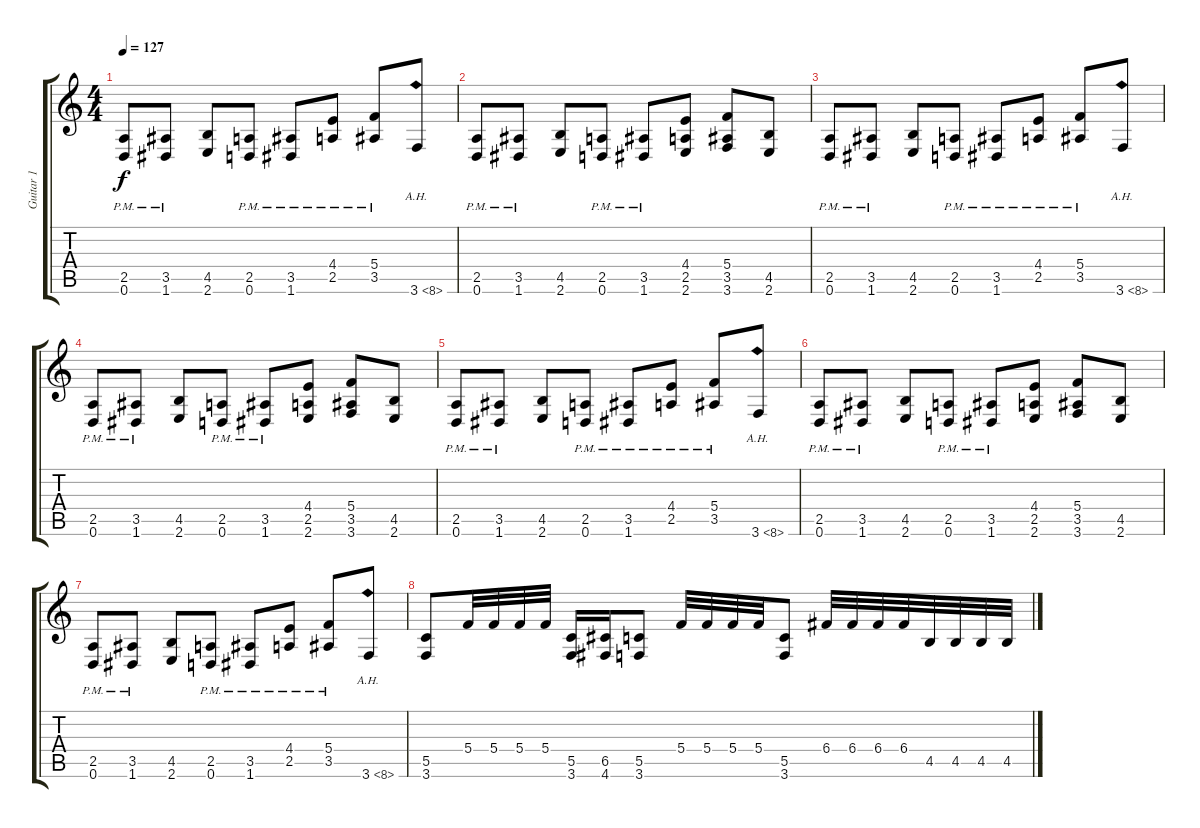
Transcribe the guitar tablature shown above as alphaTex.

\track ("Guitar 1" "Guitar 1") {instrument distortionguitar}
\staff {score tabs}
\tuning (D4 A3 F3 C3 G2 D2) {hide}
\ts (4 4)
\tempo 127
\clef g2
\ks c
(2.5{pm} 0.6{pm}).8{dy f} (3.5{pm} 1.6{pm}).8 (4.5 2.6).8 (2.5 0.6{pm}).8 (3.5{pm} 1.6{pm}).8 (4.4{pm} 2.5).8 (5.4{pm} 3.5{pm}).8 3.6{ah 5}.8 |
(2.5{pm} 0.6{pm}).8 (3.5{pm} 1.6{pm}).8 (4.5 2.6).8 (2.5{pm} 0.6{pm}).8 (3.5{pm} 1.6{pm}).8 (4.4 2.5 2.6).8 (5.4 3.5 3.6).8 (4.5 2.6).8 |
(2.5{pm} 0.6{pm}).8 (3.5{pm} 1.6{pm}).8 (4.5 2.6).8 (2.5 0.6{pm}).8 (3.5{pm} 1.6{pm}).8 (4.4{pm} 2.5).8 (5.4{pm} 3.5{pm}).8 3.6{ah 5}.8 |
(2.5{pm} 0.6{pm}).8 (3.5{pm} 1.6{pm}).8 (4.5 2.6).8 (2.5{pm} 0.6{pm}).8 (3.5{pm} 1.6{pm}).8 (4.4 2.5 2.6).8 (5.4 3.5 3.6).8 (4.5 2.6).8 |
(2.5{pm} 0.6{pm}).8 (3.5{pm} 1.6{pm}).8 (4.5 2.6).8 (2.5 0.6{pm}).8 (3.5{pm} 1.6{pm}).8 (4.4{pm} 2.5).8 (5.4{pm} 3.5{pm}).8 3.6{ah 5}.8 |
(2.5{pm} 0.6{pm}).8 (3.5{pm} 1.6{pm}).8 (4.5 2.6).8 (2.5{pm} 0.6{pm}).8 (3.5{pm} 1.6{pm}).8 (4.4 2.5 2.6).8 (5.4 3.5 3.6).8 (4.5 2.6).8 |
(2.5{pm} 0.6{pm}).8 (3.5{pm} 1.6{pm}).8 (4.5 2.6).8 (2.5 0.6{pm}).8 (3.5{pm} 1.6{pm}).8 (4.4{pm} 2.5).8 (5.4{pm} 3.5{pm}).8 3.6{ah 5}.8 |
(5.5 3.6).8 5.4.32 5.4.32 5.4.32 5.4.32 (5.5 3.6).16 (6.5 4.6).16 (5.5 3.6).8 5.4.32 5.4.32 5.4.32 5.4.32 (5.5 3.6).8 6.4.32 6.4.32 6.4.32 6.4.32 4.5.32 4.5.32 4.5.32 4.5.32
